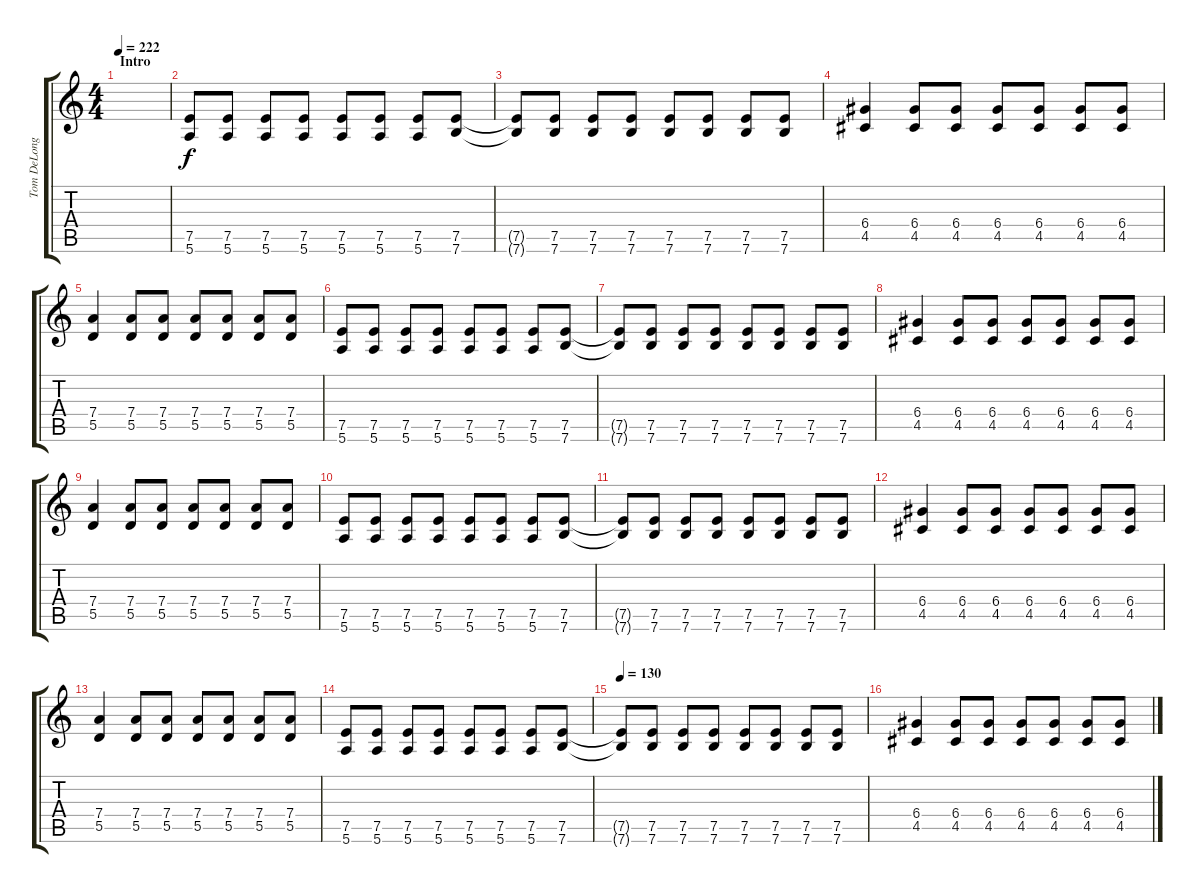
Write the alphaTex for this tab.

\track ("Tom DeLonge - Guitarra/Guitar" "Tom DeLong") {instrument overdrivenguitar}
\staff {score tabs}
\tuning (E4 B3 G3 D3 A2 E2) {hide}
\ts (4 4)
\section ("" "Intro")
\tempo 222
\tempo 130
\tempo 222
\clef g2
\ks c
|
(7.5 5.6).8 (7.5 5.6).8 (7.5 5.6).8 (7.5 5.6).8 (7.5 5.6).8 (7.5 5.6).8 (7.5 5.6).8 (7.5 7.6).8 |
(7.5{t} 7.6{t}).8 (7.5 7.6).8 (7.5 7.6).8 (7.5 7.6).8 (7.5 7.6).8 (7.5 7.6).8 (7.5 7.6).8 (7.5 7.6).8 |
(6.4 4.5).4 (6.4 4.5).8 (6.4 4.5).8 (6.4 4.5).8 (6.4 4.5).8 (6.4 4.5).8 (6.4 4.5).8 |
(7.4 5.5).4 (7.4 5.5).8 (7.4 5.5).8 (7.4 5.5).8 (7.4 5.5).8 (7.4 5.5).8 (7.4 5.5).8 |
(7.5 5.6).8 (7.5 5.6).8 (7.5 5.6).8 (7.5 5.6).8 (7.5 5.6).8 (7.5 5.6).8 (7.5 5.6).8 (7.5 7.6).8 |
(7.5{t} 7.6{t}).8 (7.5 7.6).8 (7.5 7.6).8 (7.5 7.6).8 (7.5 7.6).8 (7.5 7.6).8 (7.5 7.6).8 (7.5 7.6).8 |
(6.4 4.5).4 (6.4 4.5).8 (6.4 4.5).8 (6.4 4.5).8 (6.4 4.5).8 (6.4 4.5).8 (6.4 4.5).8 |
(7.4 5.5).4 (7.4 5.5).8 (7.4 5.5).8 (7.4 5.5).8 (7.4 5.5).8 (7.4 5.5).8 (7.4 5.5).8 |
(7.5 5.6).8 (7.5 5.6).8 (7.5 5.6).8 (7.5 5.6).8 (7.5 5.6).8 (7.5 5.6).8 (7.5 5.6).8 (7.5 7.6).8 |
(7.5{t} 7.6{t}).8 (7.5 7.6).8 (7.5 7.6).8 (7.5 7.6).8 (7.5 7.6).8 (7.5 7.6).8 (7.5 7.6).8 (7.5 7.6).8 |
(6.4 4.5).4 (6.4 4.5).8 (6.4 4.5).8 (6.4 4.5).8 (6.4 4.5).8 (6.4 4.5).8 (6.4 4.5).8 |
(7.4 5.5).4 (7.4 5.5).8 (7.4 5.5).8 (7.4 5.5).8 (7.4 5.5).8 (7.4 5.5).8 (7.4 5.5).8 |
(7.5 5.6).8 (7.5 5.6).8 (7.5 5.6).8 (7.5 5.6).8 (7.5 5.6).8 (7.5 5.6).8 (7.5 5.6).8 (7.5 7.6).8 |
\tempo 130
(7.5{t} 7.6{t}).8 (7.5 7.6).8 (7.5 7.6).8 (7.5 7.6).8 (7.5 7.6).8 (7.5 7.6).8 (7.5 7.6).8 (7.5 7.6).8 |
(6.4 4.5).4 (6.4 4.5).8 (6.4 4.5).8 (6.4 4.5).8 (6.4 4.5).8 (6.4 4.5).8 (6.4 4.5).8
